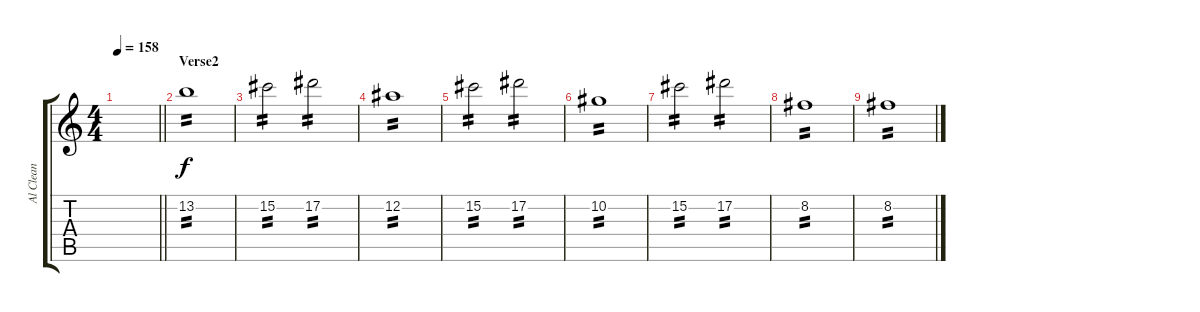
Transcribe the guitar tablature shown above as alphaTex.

\track ("Al Clean" "Al Clean") {instrument electricguitarjazz}
\staff {score tabs}
\tuning (Eb4 Bb3 Gb3 Db3 Ab2 Db2) {hide}
\ts (4 4)
\tempo 158
\clef g2
\barLineRight lightlight
\ks c
|
\section ("" "Verse2")
13.2.1{tp 2} |
15.2.2{tp 2} 17.2.2{tp 2} |
12.2.1{tp 2} |
15.2.2{tp 2} 17.2.2{tp 2} |
10.2.1{tp 2} |
15.2.2{tp 2} 17.2.2{tp 2} |
8.2.1{tp 2} |
8.2.1{tp 2}
